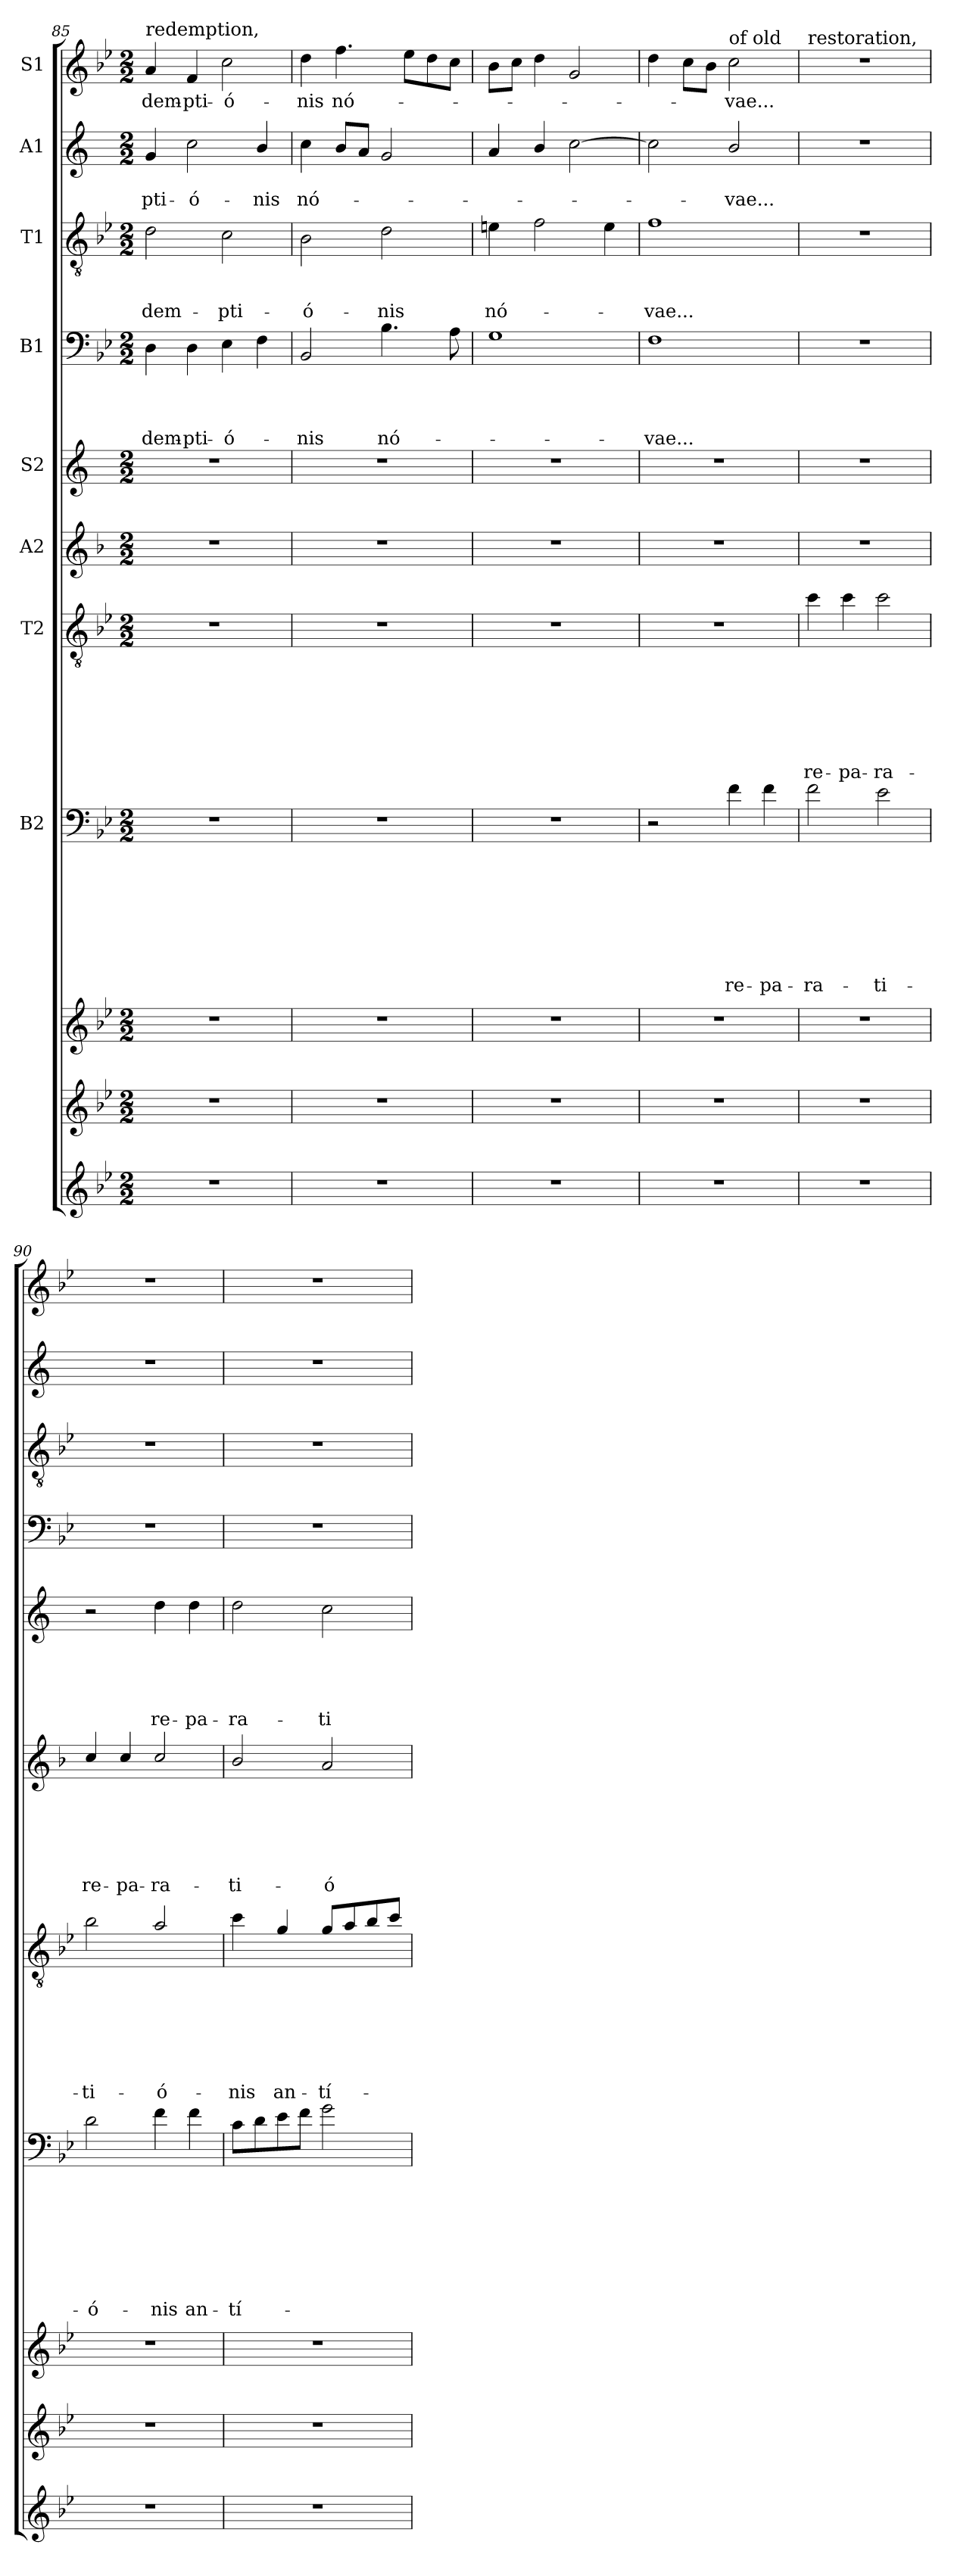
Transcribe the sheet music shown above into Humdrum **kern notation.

**kern	**kern	**kern	**kern	**text	**text	**text	**text	**text	**text	**text	**text	**kern	**text	**text	**text	**text	**text	**text	**text	**kern	**text	**text	**text	**text	**text	**text	**kern	**text	**text	**text	**text	**text	**kern	**text	**text	**text	**text	**kern	**text	**text	**text	**kern	**text	**text	**kern	**text
*part11	*part10	*part9	*part8	*part8	*part8	*part8	*part8	*part8	*part8	*part8	*part8	*part7	*part7	*part7	*part7	*part7	*part7	*part7	*part7	*part6	*part6	*part6	*part6	*part6	*part6	*part6	*part5	*part5	*part5	*part5	*part5	*part5	*part4	*part4	*part4	*part4	*part4	*part3	*part3	*part3	*part3	*part2	*part2	*part2	*part1	*part1
*staff11	*staff10	*staff9	*staff8	*staff8	*staff8	*staff8	*staff8	*staff8	*staff8	*staff8	*staff8	*staff7	*staff7	*staff7	*staff7	*staff7	*staff7	*staff7	*staff7	*staff6	*staff6	*staff6	*staff6	*staff6	*staff6	*staff6	*staff5	*staff5	*staff5	*staff5	*staff5	*staff5	*staff4	*staff4	*staff4	*staff4	*staff4	*staff3	*staff3	*staff3	*staff3	*staff2	*staff2	*staff2	*staff1	*staff1
*	*	*	*I"B2	*	*	*	*	*	*	*	*	*I"T2	*	*	*	*	*	*	*	*I"A2	*	*	*	*	*	*	*I"S2	*	*	*	*	*	*I"B1	*	*	*	*	*I"T1	*	*	*	*I"A1	*	*	*I"S1	*
!!LO:PB:g=z
*clefG2	*clefG2	*clefG2	*clefF4	*	*	*	*	*	*	*	*	*clefGv2	*	*	*	*	*	*	*	*clefG2	*	*	*	*	*	*	*clefG2	*	*	*	*	*	*clefF4	*	*	*	*	*clefGv2	*	*	*	*clefG2	*	*	*clefG2	*
*	*	*	*ITrd7c12	*	*	*	*	*	*	*	*	*ITrd8c14	*	*	*	*	*	*	*	*ITrd4c7	*	*	*	*	*	*	*ITrd1c2	*	*	*	*	*	*	*	*	*	*	*	*	*	*	*ITrd1c2	*	*	*	*
*k[b-e-]	*k[b-e-]	*k[b-e-]	*k[b-e-]	*	*	*	*	*	*	*	*	*k[b-e-]	*	*	*	*	*	*	*	*k[b-e-]	*	*	*	*	*	*	*k[b-e-]	*	*	*	*	*	*k[b-e-]	*	*	*	*	*k[b-e-]	*	*	*	*k[b-e-]	*	*	*k[b-e-]	*
*B-:	*B-:	*B-:	*B-:	*	*	*	*	*	*	*	*	*B-:	*	*	*	*	*	*	*	*B-:	*	*	*	*	*	*	*B-:	*	*	*	*	*	*B-:	*	*	*	*	*B-:	*	*	*	*B-:	*	*	*B-:	*
*M2/2	*M2/2	*M2/2	*M2/2	*	*	*	*	*	*	*	*	*M2/2	*	*	*	*	*	*	*	*M2/2	*	*	*	*	*	*	*M2/2	*	*	*	*	*	*M2/2	*	*	*	*	*M2/2	*	*	*	*M2/2	*	*	*M2/2	*
=85	=85	=85	=85	=85	=85	=85	=85	=85	=85	=85	=85	=85	=85	=85	=85	=85	=85	=85	=85	=85	=85	=85	=85	=85	=85	=85	=85	=85	=85	=85	=85	=85	=85	=85	=85	=85	=85	=85	=85	=85	=85	=85	=85	=85	=85	=85
!	!	!	!	!	!	!	!	!	!	!	!	!	!	!	!	!	!	!	!	!	!	!	!	!	!	!	!	!	!	!	!	!	!	!	!	!	!	!	!	!	!	!	!	!	!LO:TX:a:t=redemption,	!
!	!	!	!	!	!	!	!	!	!	!	!	!	!	!	!	!	!	!	!	!	!	!	!	!	!	!	!	!	!	!	!	!	!	!	!	!	!LO:LY:b	!	!	!	!LO:LY:b	!	!	!LO:LY:b	!	!LO:LY:b
1r	1r	1r	1r	.	.	.	.	.	.	.	.	1r	.	.	.	.	.	.	.	1r	.	.	.	.	.	.	1r	.	.	.	.	.	4D\	.	.	.	-dem-	2d\	.	.	-dem-	4f/	.	-pti-	4a/	-dem-
!	!	!	!	!	!	!	!	!	!	!	!	!	!	!	!	!	!	!	!	!	!	!	!	!	!	!	!	!	!	!	!	!	!	!	!	!	!LO:LY:b	!	!	!	!	!	!	!LO:LY:b	!	!LO:LY:b
.	.	.	.	.	.	.	.	.	.	.	.	.	.	.	.	.	.	.	.	.	.	.	.	.	.	.	.	.	.	.	.	.	4D\	.	.	.	-pti-	.	.	.	.	2b-\	.	-ó-	4f/	-pti-
!	!	!	!	!	!	!	!	!	!	!	!	!	!	!	!	!	!	!	!	!	!	!	!	!	!	!	!	!	!	!	!	!	!	!	!	!	!LO:LY:b	!	!	!	!LO:LY:b	!	!	!	!	!LO:LY:b
.	.	.	.	.	.	.	.	.	.	.	.	.	.	.	.	.	.	.	.	.	.	.	.	.	.	.	.	.	.	.	.	.	4E-\	.	.	.	-ó-	2c\	.	.	-pti-	.	.	.	2cc\	-ó-
!	!	!	!	!	!	!	!	!	!	!	!	!	!	!	!	!	!	!	!	!	!	!	!	!	!	!	!	!	!	!	!	!	!	!	!	!	!	!	!	!	!	!	!	!LO:LY:b	!	!
.	.	.	.	.	.	.	.	.	.	.	.	.	.	.	.	.	.	.	.	.	.	.	.	.	.	.	.	.	.	.	.	.	4F\	.	.	.	.	.	.	.	.	4a/	.	-nis	.	.
=86	=86	=86	=86	=86	=86	=86	=86	=86	=86	=86	=86	=86	=86	=86	=86	=86	=86	=86	=86	=86	=86	=86	=86	=86	=86	=86	=86	=86	=86	=86	=86	=86	=86	=86	=86	=86	=86	=86	=86	=86	=86	=86	=86	=86	=86	=86
!	!	!	!	!	!	!	!	!	!	!	!	!	!	!	!	!	!	!	!	!	!	!	!	!	!	!	!	!	!	!	!	!	!	!	!	!	!LO:LY:b	!	!	!	!LO:LY:b	!	!	!LO:LY:b	!	!LO:LY:b
1r	1r	1r	1r	.	.	.	.	.	.	.	.	1r	.	.	.	.	.	.	.	1r	.	.	.	.	.	.	1r	.	.	.	.	.	2BB-/	.	.	.	-nis	2B-\	.	.	-ó-	4b-\	.	nó-	4dd\	-nis
!	!	!	!	!	!	!	!	!	!	!	!	!	!	!	!	!	!	!	!	!	!	!	!	!	!	!	!	!	!	!	!	!	!	!	!	!	!	!	!	!	!	!	!	!	!	!LO:LY:b
.	.	.	.	.	.	.	.	.	.	.	.	.	.	.	.	.	.	.	.	.	.	.	.	.	.	.	.	.	.	.	.	.	.	.	.	.	.	.	.	.	.	8a/L	.	.	4.ff\	nó-
.	.	.	.	.	.	.	.	.	.	.	.	.	.	.	.	.	.	.	.	.	.	.	.	.	.	.	.	.	.	.	.	.	.	.	.	.	.	.	.	.	.	8g/J	.	.	.	.
!	!	!	!	!	!	!	!	!	!	!	!	!	!	!	!	!	!	!	!	!	!	!	!	!	!	!	!	!	!	!	!	!	!	!	!	!	!LO:LY:b	!	!	!	!LO:LY:b	!	!	!	!	!
.	.	.	.	.	.	.	.	.	.	.	.	.	.	.	.	.	.	.	.	.	.	.	.	.	.	.	.	.	.	.	.	.	4.B-\	.	.	.	nó-	2d\	.	.	-nis	2f/	.	.	.	.
.	.	.	.	.	.	.	.	.	.	.	.	.	.	.	.	.	.	.	.	.	.	.	.	.	.	.	.	.	.	.	.	.	.	.	.	.	.	.	.	.	.	.	.	.	8ee-\L	.
.	.	.	.	.	.	.	.	.	.	.	.	.	.	.	.	.	.	.	.	.	.	.	.	.	.	.	.	.	.	.	.	.	.	.	.	.	.	.	.	.	.	.	.	.	8dd\	.
.	.	.	.	.	.	.	.	.	.	.	.	.	.	.	.	.	.	.	.	.	.	.	.	.	.	.	.	.	.	.	.	.	8A\	.	.	.	.	.	.	.	.	.	.	.	8cc\J	.
=87	=87	=87	=87	=87	=87	=87	=87	=87	=87	=87	=87	=87	=87	=87	=87	=87	=87	=87	=87	=87	=87	=87	=87	=87	=87	=87	=87	=87	=87	=87	=87	=87	=87	=87	=87	=87	=87	=87	=87	=87	=87	=87	=87	=87	=87	=87
!	!	!	!	!	!	!	!	!	!	!	!	!	!	!	!	!	!	!	!	!	!	!	!	!	!	!	!	!	!	!	!	!	!	!	!	!	!	!	!	!	!LO:LY:b	!	!	!	!	!
1r	1r	1r	1r	.	.	.	.	.	.	.	.	1r	.	.	.	.	.	.	.	1r	.	.	.	.	.	.	1r	.	.	.	.	.	1G	.	.	.	.	4en\	.	.	nó-	4g/	.	.	8b-\L	.
.	.	.	.	.	.	.	.	.	.	.	.	.	.	.	.	.	.	.	.	.	.	.	.	.	.	.	.	.	.	.	.	.	.	.	.	.	.	.	.	.	.	.	.	.	8cc\J	.
.	.	.	.	.	.	.	.	.	.	.	.	.	.	.	.	.	.	.	.	.	.	.	.	.	.	.	.	.	.	.	.	.	.	.	.	.	.	2f\	.	.	.	4a/	.	.	4dd\	.
.	.	.	.	.	.	.	.	.	.	.	.	.	.	.	.	.	.	.	.	.	.	.	.	.	.	.	.	.	.	.	.	.	.	.	.	.	.	.	.	.	.	[2b-\	.	.	2g/	.
.	.	.	.	.	.	.	.	.	.	.	.	.	.	.	.	.	.	.	.	.	.	.	.	.	.	.	.	.	.	.	.	.	.	.	.	.	.	4e\	.	.	.	.	.	.	.	.
=88	=88	=88	=88	=88	=88	=88	=88	=88	=88	=88	=88	=88	=88	=88	=88	=88	=88	=88	=88	=88	=88	=88	=88	=88	=88	=88	=88	=88	=88	=88	=88	=88	=88	=88	=88	=88	=88	=88	=88	=88	=88	=88	=88	=88	=88	=88
!	!	!	!	!	!	!	!	!	!	!	!	!	!	!	!	!	!	!	!	!	!	!	!	!	!	!	!	!	!	!	!	!	!	!	!	!	!LO:LY:b	!	!	!	!LO:LY:b	!	!	!	!	!
1r	1r	1r	2r	.	.	.	.	.	.	.	.	1r	.	.	.	.	.	.	.	1r	.	.	.	.	.	.	1r	.	.	.	.	.	1F	.	.	.	-vae...	1f	.	.	-vae...	2b-\]	.	.	4dd\	.
.	.	.	.	.	.	.	.	.	.	.	.	.	.	.	.	.	.	.	.	.	.	.	.	.	.	.	.	.	.	.	.	.	.	.	.	.	.	.	.	.	.	.	.	.	8cc\L	.
.	.	.	.	.	.	.	.	.	.	.	.	.	.	.	.	.	.	.	.	.	.	.	.	.	.	.	.	.	.	.	.	.	.	.	.	.	.	.	.	.	.	.	.	.	8b-\J	.
!	!	!	!	!	!	!	!	!	!	!	!	!	!	!	!	!	!	!	!	!	!	!	!	!	!	!	!	!	!	!	!	!	!	!	!	!	!	!	!	!	!	!	!	!	!LO:TX:a:t=of old	!
!	!	!	!	!	!	!	!	!	!	!	!LO:LY:b	!	!	!	!	!	!	!	!	!	!	!	!	!	!	!	!	!	!	!	!	!	!	!	!	!	!	!	!	!	!	!	!	!LO:LY:b	!	!LO:LY:b
.	.	.	4F\	.	.	.	.	.	.	.	re-	.	.	.	.	.	.	.	.	.	.	.	.	.	.	.	.	.	.	.	.	.	.	.	.	.	.	.	.	.	.	2a/	.	-vae...	2cc\	-vae...
!	!	!	!	!	!	!	!	!	!	!	!LO:LY:b	!	!	!	!	!	!	!	!	!	!	!	!	!	!	!	!	!	!	!	!	!	!	!	!	!	!	!	!	!	!	!	!	!	!	!
.	.	.	4F\	.	.	.	.	.	.	.	-pa-	.	.	.	.	.	.	.	.	.	.	.	.	.	.	.	.	.	.	.	.	.	.	.	.	.	.	.	.	.	.	.	.	.	.	.
=89	=89	=89	=89	=89	=89	=89	=89	=89	=89	=89	=89	=89	=89	=89	=89	=89	=89	=89	=89	=89	=89	=89	=89	=89	=89	=89	=89	=89	=89	=89	=89	=89	=89	=89	=89	=89	=89	=89	=89	=89	=89	=89	=89	=89	=89	=89
!	!	!	!	!	!	!	!	!	!	!	!	!	!	!	!	!	!	!	!	!	!	!	!	!	!	!	!	!	!	!	!	!	!	!	!	!	!	!	!	!	!	!	!	!	!LO:TX:a:t=restoration,	!
!	!	!	!	!	!	!	!	!	!	!	!LO:LY:b	!	!	!	!	!	!	!	!LO:LY:b	!	!	!	!	!	!	!	!	!	!	!	!	!	!	!	!	!	!	!	!	!	!	!	!	!	!	!
1r	1r	1r	2F\	.	.	.	.	.	.	.	-ra-	4c\	.	.	.	.	.	.	re-	1r	.	.	.	.	.	.	1r	.	.	.	.	.	1r	.	.	.	.	1r	.	.	.	1r	.	.	1r	.
!	!	!	!	!	!	!	!	!	!	!	!	!	!	!	!	!	!	!	!LO:LY:b	!	!	!	!	!	!	!	!	!	!	!	!	!	!	!	!	!	!	!	!	!	!	!	!	!	!	!
.	.	.	.	.	.	.	.	.	.	.	.	4c\	.	.	.	.	.	.	-pa-	.	.	.	.	.	.	.	.	.	.	.	.	.	.	.	.	.	.	.	.	.	.	.	.	.	.	.
!	!	!	!	!	!	!	!	!	!	!	!LO:LY:b	!	!	!	!	!	!	!	!LO:LY:b	!	!	!	!	!	!	!	!	!	!	!	!	!	!	!	!	!	!	!	!	!	!	!	!	!	!	!
.	.	.	2E-\	.	.	.	.	.	.	.	-ti-	2c\	.	.	.	.	.	.	-ra-	.	.	.	.	.	.	.	.	.	.	.	.	.	.	.	.	.	.	.	.	.	.	.	.	.	.	.
=90	=90	=90	=90	=90	=90	=90	=90	=90	=90	=90	=90	=90	=90	=90	=90	=90	=90	=90	=90	=90	=90	=90	=90	=90	=90	=90	=90	=90	=90	=90	=90	=90	=90	=90	=90	=90	=90	=90	=90	=90	=90	=90	=90	=90	=90	=90
!	!	!	!	!	!	!	!	!	!	!	!LO:LY:b	!	!	!	!	!	!	!	!LO:LY:b	!	!	!	!	!	!	!LO:LY:b	!	!	!	!	!	!	!	!	!	!	!	!	!	!	!	!	!	!	!	!
1r	1r	1r	2D\	.	.	.	.	.	.	.	-ó-	2B-\	.	.	.	.	.	.	-ti-	4f/	.	.	.	.	.	re-	2r	.	.	.	.	.	1r	.	.	.	.	1r	.	.	.	1r	.	.	1r	.
!	!	!	!	!	!	!	!	!	!	!	!	!	!	!	!	!	!	!	!	!	!	!	!	!	!	!LO:LY:b	!	!	!	!	!	!	!	!	!	!	!	!	!	!	!	!	!	!	!	!
.	.	.	.	.	.	.	.	.	.	.	.	.	.	.	.	.	.	.	.	4f/	.	.	.	.	.	-pa-	.	.	.	.	.	.	.	.	.	.	.	.	.	.	.	.	.	.	.	.
!	!	!	!	!	!	!	!	!	!	!	!LO:LY:b	!	!	!	!	!	!	!	!LO:LY:b	!	!	!	!	!	!	!LO:LY:b	!	!	!	!	!	!LO:LY:b	!	!	!	!	!	!	!	!	!	!	!	!	!	!
.	.	.	4F\	.	.	.	.	.	.	.	-nis	2A/	.	.	.	.	.	.	-ó-	2f/	.	.	.	.	.	-ra-	4cc\	.	.	.	.	re-	.	.	.	.	.	.	.	.	.	.	.	.	.	.
!	!	!	!	!	!	!	!	!	!	!	!LO:LY:b	!	!	!	!	!	!	!	!	!	!	!	!	!	!	!	!	!	!	!	!	!LO:LY:b	!	!	!	!	!	!	!	!	!	!	!	!	!	!
.	.	.	4F\	.	.	.	.	.	.	.	an-	.	.	.	.	.	.	.	.	.	.	.	.	.	.	.	4cc\	.	.	.	.	-pa-	.	.	.	.	.	.	.	.	.	.	.	.	.	.
!!LO:PB:g=z
=91	=91	=91	=91	=91	=91	=91	=91	=91	=91	=91	=91	=91	=91	=91	=91	=91	=91	=91	=91	=91	=91	=91	=91	=91	=91	=91	=91	=91	=91	=91	=91	=91	=91	=91	=91	=91	=91	=91	=91	=91	=91	=91	=91	=91	=91	=91
!	!	!	!	!	!	!	!	!	!	!	!LO:LY:b	!	!	!	!	!	!	!	!LO:LY:b	!	!	!	!	!	!	!LO:LY:b	!	!	!	!	!	!LO:LY:b	!	!	!	!	!	!	!	!	!	!	!	!	!	!
1r	1r	1r	8C\L	.	.	.	.	.	.	.	-tí-	4c\	.	.	.	.	.	.	-nis	2e-/	.	.	.	.	.	-ti-	2cc\	.	.	.	.	-ra-	1r	.	.	.	.	1r	.	.	.	1r	.	.	1r	.
.	.	.	8D\	.	.	.	.	.	.	.	.	.	.	.	.	.	.	.	.	.	.	.	.	.	.	.	.	.	.	.	.	.	.	.	.	.	.	.	.	.	.	.	.	.	.	.
!	!	!	!	!	!	!	!	!	!	!	!	!	!	!	!	!	!	!	!LO:LY:b	!	!	!	!	!	!	!	!	!	!	!	!	!	!	!	!	!	!	!	!	!	!	!	!	!	!	!
.	.	.	8E-\	.	.	.	.	.	.	.	.	4G/	.	.	.	.	.	.	an-	.	.	.	.	.	.	.	.	.	.	.	.	.	.	.	.	.	.	.	.	.	.	.	.	.	.	.
.	.	.	8F\J	.	.	.	.	.	.	.	.	.	.	.	.	.	.	.	.	.	.	.	.	.	.	.	.	.	.	.	.	.	.	.	.	.	.	.	.	.	.	.	.	.	.	.
!	!	!	!	!	!	!	!	!	!	!	!	!	!	!	!	!	!	!	!LO:LY:b	!	!	!	!	!	!	!LO:LY:b	!	!	!	!	!	!LO:LY:b	!	!	!	!	!	!	!	!	!	!	!	!	!	!
.	.	.	2G\	.	.	.	.	.	.	.	.	8G/L	.	.	.	.	.	.	-tí-	2d/	.	.	.	.	.	-ó-	2b-\	.	.	.	.	-ti-	.	.	.	.	.	.	.	.	.	.	.	.	.	.
.	.	.	.	.	.	.	.	.	.	.	.	8A/	.	.	.	.	.	.	.	.	.	.	.	.	.	.	.	.	.	.	.	.	.	.	.	.	.	.	.	.	.	.	.	.	.	.
.	.	.	.	.	.	.	.	.	.	.	.	8B-/	.	.	.	.	.	.	.	.	.	.	.	.	.	.	.	.	.	.	.	.	.	.	.	.	.	.	.	.	.	.	.	.	.	.
.	.	.	.	.	.	.	.	.	.	.	.	8c/J	.	.	.	.	.	.	.	.	.	.	.	.	.	.	.	.	.	.	.	.	.	.	.	.	.	.	.	.	.	.	.	.	.	.
=	=	=	=	=	=	=	=	=	=	=	=	=	=	=	=	=	=	=	=	=	=	=	=	=	=	=	=	=	=	=	=	=	=	=	=	=	=	=	=	=	=	=	=	=	=	=
*-	*-	*-	*-	*-	*-	*-	*-	*-	*-	*-	*-	*-	*-	*-	*-	*-	*-	*-	*-	*-	*-	*-	*-	*-	*-	*-	*-	*-	*-	*-	*-	*-	*-	*-	*-	*-	*-	*-	*-	*-	*-	*-	*-	*-	*-	*-
